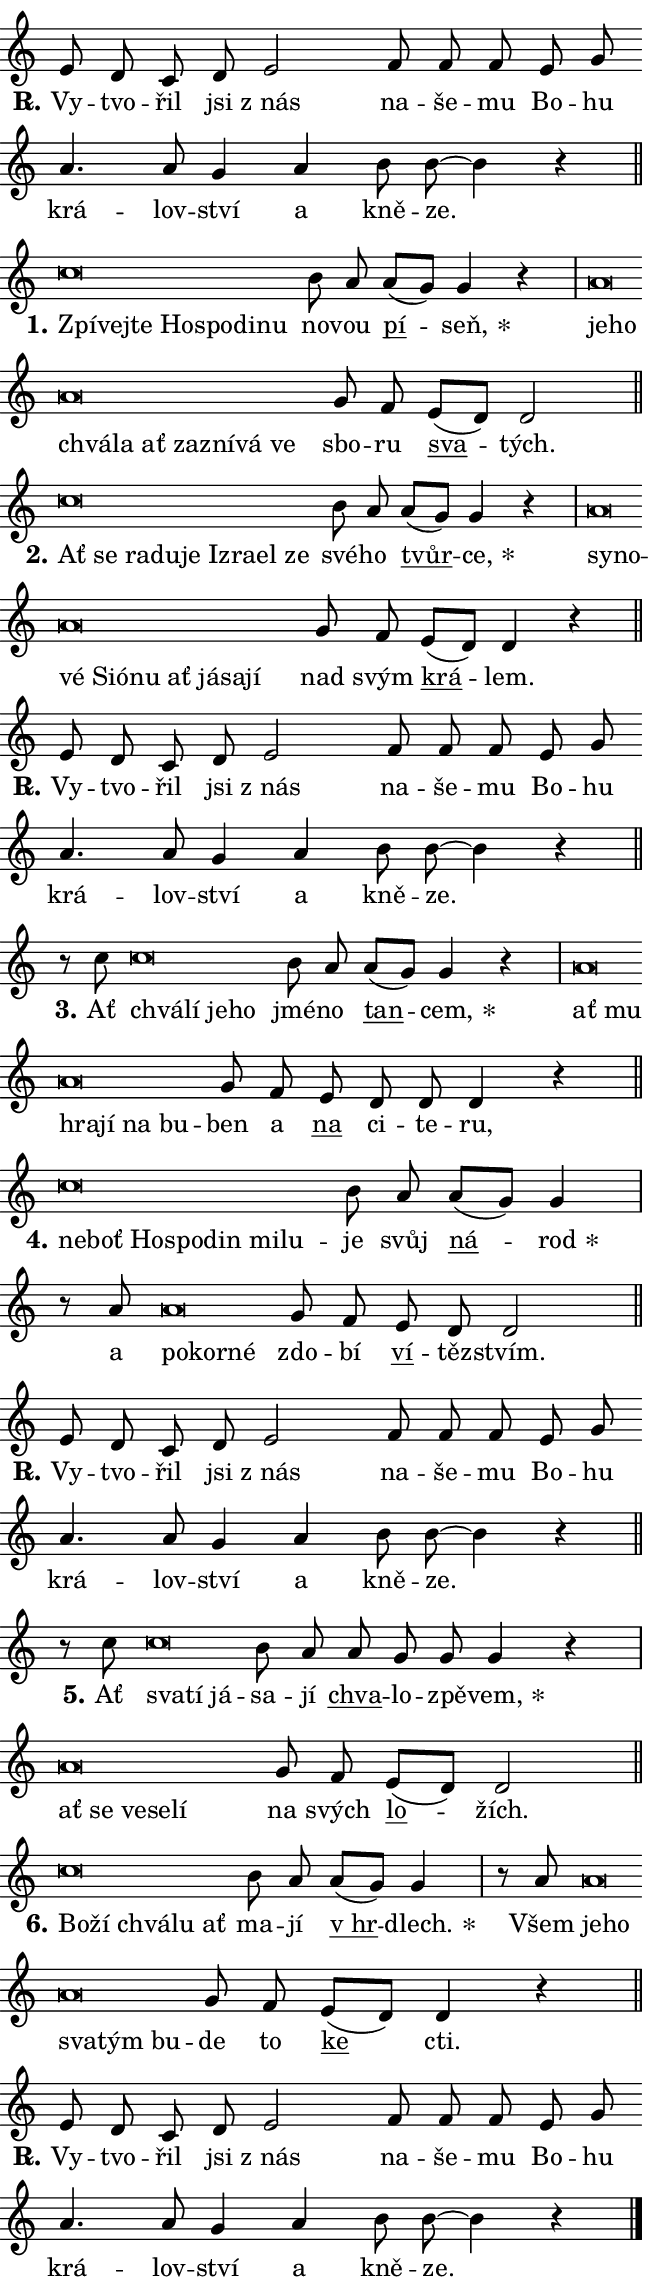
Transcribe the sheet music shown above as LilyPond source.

\version "2.24.0"
\header { tagline = "" }
\paper {
  indent = 0\cm
  top-margin = 0\cm
  right-margin = 0.13\cm % to fit lyric hyphens
  bottom-margin = 0\cm
  left-margin = 0\cm
  paper-width = 11\cm
  page-breaking = #ly:one-page-breaking
  system-system-spacing.basic-distance = #11
  score-system-spacing.basic-distance = #11
  ragged-last = ##f
}


%% Author: Thomas Morley
%% https://lists.gnu.org/archive/html/lilypond-user/2020-05/msg00002.html
#(define (line-position grob)
"Returns position of @var[grob} in current system:
   @code{'start}, if at first time-step
   @code{'end}, if at last time-step
   @code{'middle} otherwise
"
  (let* ((col (ly:item-get-column grob))
         (ln (ly:grob-object col 'left-neighbor))
         (rn (ly:grob-object col 'right-neighbor))
         (col-to-check-left (if (ly:grob? ln) ln col))
         (col-to-check-right (if (ly:grob? rn) rn col))
         (break-dir-left
           (and
             (ly:grob-property col-to-check-left 'non-musical #f)
             (ly:item-break-dir col-to-check-left)))
         (break-dir-right
           (and
             (ly:grob-property col-to-check-right 'non-musical #f)
             (ly:item-break-dir col-to-check-right))))
        (cond ((eqv? 1 break-dir-left) 'start)
              ((eqv? -1 break-dir-right) 'end)
              (else 'middle))))

#(define (tranparent-at-line-position vctor)
  (lambda (grob)
  "Relying on @code{line-position} select the relevant enry from @var{vctor}.
Used to determine transparency,"
    (case (line-position grob)
      ((end) (not (vector-ref vctor 0)))
      ((middle) (not (vector-ref vctor 1)))
      ((start) (not (vector-ref vctor 2))))))

noteHeadBreakVisibility =
#(define-music-function (break-visibility)(vector?)
"Makes @code{NoteHead}s transparent relying on @var{break-visibility}"
#{
  \override NoteHead.transparent =
    #(tranparent-at-line-position break-visibility)
#})

#(define delete-ledgers-for-transparent-note-heads
  (lambda (grob)
    "Reads whether a @code{NoteHead} is transparent.
If so this @code{NoteHead} is removed from @code{'note-heads} from
@var{grob}, which is supposed to be @code{LedgerLineSpanner}.
As a result ledgers are not printed for this @code{NoteHead}"
    (let* ((nhds-array (ly:grob-object grob 'note-heads))
           (nhds-list
             (if (ly:grob-array? nhds-array)
                 (ly:grob-array->list nhds-array)
                 '()))
           ;; Relies on the transparent-property being done before
           ;; Staff.LedgerLineSpanner.after-line-breaking is executed.
           ;; This is fragile ...
           (to-keep
             (remove
               (lambda (nhd)
                 (ly:grob-property nhd 'transparent #f))
               nhds-list)))
      ;; TODO find a better method to iterate over grob-arrays, similiar
      ;; to filter/remove etc for lists
      ;; For now rebuilt from scratch
      (set! (ly:grob-object grob 'note-heads)  '())
      (for-each
        (lambda (nhd)
          (ly:pointer-group-interface::add-grob grob 'note-heads nhd))
        to-keep))))

squashNotes = {
  \override NoteHead.X-extent = #'(-0.2 . 0.2)
  \override NoteHead.Y-extent = #'(-0.75 . 0)
  \override NoteHead.stencil =
    #(lambda (grob)
       (let ((pos (ly:grob-property grob 'staff-position)))
         (begin
           (if (< pos -7) (display "ERROR: Lower brevis then expected\n") (display ""))
           (if (<= pos -6) ly:text-interface::print ly:note-head::print))))
}
unSquashNotes = {
  \revert NoteHead.X-extent
  \revert NoteHead.Y-extent
  \revert NoteHead.stencil
}

hideNotes = \noteHeadBreakVisibility #begin-of-line-visible
unHideNotes = \noteHeadBreakVisibility #all-visible

% work-around for resetting accidentals
% https://lilypond.org/doc/v2.23/Documentation/notation/displaying-rhythms#unmetered-music
cadenzaMeasure = {
  \cadenzaOff
  \partial 1024 s1024
  \cadenzaOn
}

#(define-markup-command (accent layout props text) (markup?)
  "Underline accented syllable"
  (interpret-markup layout props
    #{\markup \override #'(offset . 4.3) \underline { #text }#}))

responsum = \markup \concat {
  "R" \hspace #-1.05 \path #0.1 #'((moveto 0 0.07) (lineto 0.9 0.8)) \hspace #0.05 "."
}

spaceSize = #0.6828661417322834 % exact space size for TeX Gyre Schola

\layout {
  \context {
    \Staff
    \remove "Time_signature_engraver"
    \override LedgerLineSpanner.after-line-breaking = #delete-ledgers-for-transparent-note-heads
  }
  \context {
    \Lyrics {
      \override LyricSpace.minimum-distance = \spaceSize
      \override LyricText.font-name = #"TeX Gyre Schola"
      \override LyricText.font-size = 1
      \override StanzaNumber.font-name = #"TeX Gyre Schola Bold"
      \override StanzaNumber.font-size = 1
    }
  }
  \context {
    \Score 
    \override NoteHead.text =
      #(lambda (grob) 
        (let ((pos (ly:grob-property grob 'staff-position)))
          #{\markup {
            \combine
              \halign #-0.55 \raise #(if (= pos -6) 0 0.5) \override #'(thickness . 2) \draw-line #'(3.2 . 0)
              \musicglyph "noteheads.sM1"
          }#}))
  }
}

% magnetic-lyrics.ily
%
%   written by
%     Jean Abou Samra <jean@abou-samra.fr>
%     Werner Lemberg <wl@gnu.org>
%
%   adapted by
%     Jiri Hon <jiri.hon@gmail.com>
%
% Version 2022-Apr-15

% https://www.mail-archive.com/lilypond-user@gnu.org/msg149350.html

#(define (Left_hyphen_pointer_engraver context)
   "Collect syllable-hyphen-syllable occurrences in lyrics and store
them in properties.  This engraver only looks to the left.  For
example, if the lyrics input is @code{foo -- bar}, it does the
following.

@itemize @bullet
@item
Set the @code{text} property of the @code{LyricHyphen} grob between
@q{foo} and @q{bar} to @code{foo}.

@item
Set the @code{left-hyphen} property of the @code{LyricText} grob with
text @q{foo} to the @code{LyricHyphen} grob between @q{foo} and
@q{bar}.
@end itemize

Use this auxiliary engraver in combination with the
@code{lyric-@/text::@/apply-@/magnetic-@/offset!} hook."
   (let ((hyphen #f)
         (text #f))
     (make-engraver
      (acknowledgers
       ((lyric-syllable-interface engraver grob source-engraver)
        (set! text grob)))
      (end-acknowledgers
       ((lyric-hyphen-interface engraver grob source-engraver)
        ;(when (not (grob::has-interface grob 'lyric-space-interface))
          (set! hyphen grob)));)
      ((stop-translation-timestep engraver)
       (when (and text hyphen)
         (ly:grob-set-object! text 'left-hyphen hyphen))
       (set! text #f)
       (set! hyphen #f)))))

#(define (lyric-text::apply-magnetic-offset! grob)
   "If the space between two syllables is less than the value in
property @code{LyricText@/.details@/.squash-threshold}, move the right
syllable to the left so that it gets concatenated with the left
syllable.

Use this function as a hook for
@code{LyricText@/.after-@/line-@/breaking} if the
@code{Left_@/hyphen_@/pointer_@/engraver} is active."
   (let ((hyphen (ly:grob-object grob 'left-hyphen #f)))
     (when hyphen
       (let ((left-text (ly:spanner-bound hyphen LEFT)))
         (when (grob::has-interface left-text 'lyric-syllable-interface)
           (let* ((common (ly:grob-common-refpoint grob left-text X))
                  (this-x-ext (ly:grob-extent grob common X))
                  (left-x-ext
                   (begin
                     ;; Trigger magnetism for left-text.
                     (ly:grob-property left-text 'after-line-breaking)
                     (ly:grob-extent left-text common X)))
                  ;; `delta` is the gap width between two syllables.
                  (delta (- (interval-start this-x-ext)
                            (interval-end left-x-ext)))
                  (details (ly:grob-property grob 'details))
                  (threshold (assoc-get 'squash-threshold details 0.2)))
             (when (< delta threshold)
               (let* (;; We have to manipulate the input text so that
                      ;; ligatures crossing syllable boundaries are not
                      ;; disabled.  For languages based on the Latin
                      ;; script this is essentially a beautification.
                      ;; However, for non-Western scripts it can be a
                      ;; necessity.
                      (lt (ly:grob-property left-text 'text))
                      (rt (ly:grob-property grob 'text))
                      (is-space (grob::has-interface hyphen 'lyric-space-interface))
                      (space (if is-space " " ""))
                      (extra-delta (if is-space spaceSize 0))
                      ;; Append new syllable.
                      (ltrt-space (if (and (string? lt) (string? rt))
                                (string-append lt space rt)
                                (make-concat-markup (list lt space rt))))
                      ;; Right-align `ltrt` to the right side.
                      (ltrt-space-markup (grob-interpret-markup
                               grob
                               (make-translate-markup
                                (cons (interval-length this-x-ext) 0)
                                (make-right-align-markup ltrt-space)))))
                 (begin
                   ;; Don't print `left-text`.
                   (ly:grob-set-property! left-text 'stencil #f)
                   ;; Set text and stencil (which holds all collected
                   ;; syllables so far) and shift it to the left.
                   (ly:grob-set-property! grob 'text ltrt-space)
                   (ly:grob-set-property! grob 'stencil ltrt-space-markup)
                   (ly:grob-translate-axis! grob (- (- delta extra-delta)) X))))))))))


#(define (lyric-hyphen::displace-bounds-first grob)
   ;; Make very sure this callback isn't triggered too early.
   (let ((left (ly:spanner-bound grob LEFT))
         (right (ly:spanner-bound grob RIGHT)))
     (ly:grob-property left 'after-line-breaking)
     (ly:grob-property right 'after-line-breaking)
     (ly:lyric-hyphen::print grob)))

squashThreshold = #0.4

\layout {
  \context {
    \Lyrics
    \consists #Left_hyphen_pointer_engraver
    \override LyricText.after-line-breaking =
      #lyric-text::apply-magnetic-offset!
    \override LyricHyphen.stencil = #lyric-hyphen::displace-bounds-first
    \override LyricText.details.squash-threshold = \squashThreshold
    \override LyricHyphen.minimum-distance = 0
    \override LyricHyphen.minimum-length = \squashThreshold
  }
}

squashText = \override LyricText.details.squash-threshold = 9999
unSquashText = \override LyricText.details.squash-threshold = \squashThreshold

leftText = \override LyricText.self-alignment-X = #LEFT
unLeftText = \revert LyricText.self-alignment-X

starOffset = #(lambda (grob) 
                (let ((x_offset (ly:self-alignment-interface::aligned-on-x-parent grob)))
                  (if (= x_offset 0) 0 (+ x_offset 1.2))))

star = #(define-music-function (syllable)(string?)
"Append star separator at the end of a syllable"
#{
  \once \override LyricText.X-offset = #starOffset
  \lyricmode { \markup {
    #syllable
    \override #'((font-name . "TeX Gyre Schola Bold")) \hspace #0.2 \lower #0.65 \larger "*"
  } }
#})

starAccent = #(define-music-function (syllable)(string?)
"Append star separator at the end of a syllable and make accent"
#{
  \once \override LyricText.X-offset = #starOffset
  \lyricmode { \markup {
    \accent #syllable
    \override #'((font-name . "TeX Gyre Schola Bold")) \hspace #0.2 \lower #0.65 \larger "*"
  } }
#})

breath = #(define-music-function (syllable)(string?)
"Append breathing indicator at the end of a syllable"
#{
  \lyricmode { \markup { #syllable "+" } }
#})

optionalBreath = #(define-music-function (syllable)(string?)
"Append optional breathing indicator at the end of a syllable"
#{
  \lyricmode { \markup { #syllable "(+)" } }
#})


\score {
    <<
        \new Voice = "melody" { \cadenzaOn \key c \major \relative { e'8 d c d e2 \bar "" f8 f f \bar "" e g \bar "" a4. a8 g4 \bar "" a b8 b~ b4 r \cadenzaMeasure \bar "||" \break } }
        \new Lyrics \lyricsto "melody" { \lyricmode { \set stanza = \responsum
Vy -- tvo -- řil jsi "z nás" na -- še -- mu Bo -- hu krá -- lov -- ství a kně -- ze. } }
    >>
    \layout {}
}

\score {
    <<
        \new Voice = "melody" { \cadenzaOn \key c \major \relative { \squashNotes c''\breve*1/16 \hideNotes \breve*1/16 \bar "" \breve*1/16 \bar "" \breve*1/16 \bar "" \breve*1/16 \bar "" \breve*1/16 \breve*1/16 \bar "" \unHideNotes \unSquashNotes b8 a \bar "" a[( g)] g4 r \cadenzaMeasure \bar "|" \squashNotes a\breve*1/16 \hideNotes \breve*1/16 \bar "" \breve*1/16 \bar "" \breve*1/16 \bar "" \breve*1/16 \bar "" \breve*1/16 \bar "" \breve*1/16 \bar "" \breve*1/16 \breve*1/16 \bar "" \unHideNotes \unSquashNotes g8 f \bar "" e[( d)] d2 \cadenzaMeasure \bar "||" \break } }
        \new Lyrics \lyricsto "melody" { \lyricmode { \set stanza = "1."
\leftText Zpí -- \squashText vej -- te Ho -- spo -- di -- nu \unLeftText \unSquashText no -- vou \markup \accent pí -- \star seň, \leftText je -- \squashText ho chvá -- la ať za -- zní -- vá ve \unLeftText \unSquashText sbo -- ru \markup \accent sva -- tých. } }
    >>
    \layout {}
}

\score {
    <<
        \new Voice = "melody" { \cadenzaOn \key c \major \relative { \squashNotes c''\breve*1/16 \hideNotes \breve*1/16 \bar "" \breve*1/16 \bar "" \breve*1/16 \bar "" \breve*1/16 \bar "" \breve*1/16 \bar "" \breve*1/16 \bar "" \breve*1/16 \breve*1/16 \bar "" \unHideNotes \unSquashNotes b8 a \bar "" a[( g)] g4 r \cadenzaMeasure \bar "|" \squashNotes a\breve*1/16 \hideNotes \breve*1/16 \bar "" \breve*1/16 \bar "" \breve*1/16 \bar "" \breve*1/16 \bar "" \breve*1/16 \bar "" \breve*1/16 \bar "" \breve*1/16 \bar "" \breve*1/16 \breve*1/16 \bar "" \unHideNotes \unSquashNotes g8 f \bar "" e[( d)] d4 r \cadenzaMeasure \bar "||" \break } }
        \new Lyrics \lyricsto "melody" { \lyricmode { \set stanza = "2."
\leftText Ať \squashText se ra -- du -- je Iz -- ra -- el ze \unLeftText \unSquashText své -- ho \markup \accent tvůr -- \star ce, \leftText sy -- \squashText no -- vé Si -- ó -- nu ať já -- sa -- jí \unLeftText \unSquashText nad svým \markup \accent krá -- lem. } }
    >>
    \layout {}
}

\score {
    <<
        \new Voice = "melody" { \cadenzaOn \key c \major \relative { e'8 d c d e2 \bar "" f8 f f \bar "" e g \bar "" a4. a8 g4 \bar "" a b8 b~ b4 r \cadenzaMeasure \bar "||" \break } }
        \new Lyrics \lyricsto "melody" { \lyricmode { \set stanza = \responsum
Vy -- tvo -- řil jsi "z nás" na -- še -- mu Bo -- hu krá -- lov -- ství a kně -- ze. } }
    >>
    \layout {}
}

\score {
    <<
        \new Voice = "melody" { \cadenzaOn \key c \major \relative { r8 c''8 \squashNotes c\breve*1/16 \hideNotes \breve*1/16 \bar "" \breve*1/16 \breve*1/16 \bar "" \unHideNotes \unSquashNotes b8 a \bar "" a[( g)] g4 r \cadenzaMeasure \bar "|" \squashNotes a\breve*1/16 \hideNotes \breve*1/16 \bar "" \breve*1/16 \bar "" \breve*1/16 \bar "" \breve*1/16 \breve*1/16 \bar "" \unHideNotes \unSquashNotes g8 f \bar "" e d d d4 r \cadenzaMeasure \bar "||" \break } }
        \new Lyrics \lyricsto "melody" { \lyricmode { \set stanza = "3."
Ať \leftText chvá -- \squashText lí je -- ho \unLeftText \unSquashText jmé -- no \markup \accent tan -- \star cem, \leftText ať \squashText mu hra -- jí na bu -- \unLeftText \unSquashText ben a \markup \accent na ci -- te -- ru, } }
    >>
    \layout {}
}

\score {
    <<
        \new Voice = "melody" { \cadenzaOn \key c \major \relative { \squashNotes c''\breve*1/16 \hideNotes \breve*1/16 \bar "" \breve*1/16 \bar "" \breve*1/16 \bar "" \breve*1/16 \bar "" \breve*1/16 \breve*1/16 \bar "" \unHideNotes \unSquashNotes b8 a \bar "" a[( g)] g4 \cadenzaMeasure \bar "|" r8 a8 \squashNotes a\breve*1/16 \hideNotes \breve*1/16 \breve*1/16 \bar "" \unHideNotes \unSquashNotes g8 f \bar "" e d d2 \cadenzaMeasure \bar "||" \break } }
        \new Lyrics \lyricsto "melody" { \lyricmode { \set stanza = "4."
\leftText ne -- \squashText boť Ho -- spo -- din mi -- lu -- \unLeftText \unSquashText je svůj \markup \accent ná -- \star rod a \leftText po -- \squashText kor -- né \unLeftText \unSquashText zdo -- bí \markup \accent ví -- těz -- stvím. } }
    >>
    \layout {}
}

\score {
    <<
        \new Voice = "melody" { \cadenzaOn \key c \major \relative { e'8 d c d e2 \bar "" f8 f f \bar "" e g \bar "" a4. a8 g4 \bar "" a b8 b~ b4 r \cadenzaMeasure \bar "||" \break } }
        \new Lyrics \lyricsto "melody" { \lyricmode { \set stanza = \responsum
Vy -- tvo -- řil jsi "z nás" na -- še -- mu Bo -- hu krá -- lov -- ství a kně -- ze. } }
    >>
    \layout {}
}

\score {
    <<
        \new Voice = "melody" { \cadenzaOn \key c \major \relative { r8 c''8 \squashNotes c\breve*1/16 \hideNotes \breve*1/16 \breve*1/16 \bar "" \unHideNotes \unSquashNotes b8 a \bar "" a g g g4 r \cadenzaMeasure \bar "|" \squashNotes a\breve*1/16 \hideNotes \breve*1/16 \bar "" \breve*1/16 \bar "" \breve*1/16 \breve*1/16 \bar "" \unHideNotes \unSquashNotes g8 f \bar "" e[( d)] d2 \cadenzaMeasure \bar "||" \break } }
        \new Lyrics \lyricsto "melody" { \lyricmode { \set stanza = "5."
Ať \leftText sva -- \squashText tí já -- \unLeftText \unSquashText sa -- jí \markup \accent chva -- lo -- zpě -- \star vem, \leftText ať \squashText se ve -- se -- lí \unLeftText \unSquashText na svých \markup \accent lo -- žích. } }
    >>
    \layout {}
}

\score {
    <<
        \new Voice = "melody" { \cadenzaOn \key c \major \relative { \squashNotes c''\breve*1/16 \hideNotes \breve*1/16 \bar "" \breve*1/16 \bar "" \breve*1/16 \breve*1/16 \bar "" \unHideNotes \unSquashNotes b8 a \bar "" a[( g)] g4 \cadenzaMeasure \bar "|" r8 a8 \squashNotes a\breve*1/16 \hideNotes \breve*1/16 \bar "" \breve*1/16 \bar "" \breve*1/16 \breve*1/16 \bar "" \unHideNotes \unSquashNotes g8 f \bar "" e[( d)] d4 r \cadenzaMeasure \bar "||" \break } }
        \new Lyrics \lyricsto "melody" { \lyricmode { \set stanza = "6."
\leftText Bo -- \squashText ží chvá -- lu ať \unLeftText \unSquashText ma -- jí \markup \accent "v hr" -- \star dlech. Všem \leftText je -- \squashText ho sva -- tým bu -- \unLeftText \unSquashText de to \markup \accent ke cti. } }
    >>
    \layout {}
}

\score {
    <<
        \new Voice = "melody" { \cadenzaOn \key c \major \relative { e'8 d c d e2 \bar "" f8 f f \bar "" e g \bar "" a4. a8 g4 \bar "" a b8 b~ b4 r \cadenzaMeasure \bar "||" \break } \bar "|." }
        \new Lyrics \lyricsto "melody" { \lyricmode { \set stanza = \responsum
Vy -- tvo -- řil jsi "z nás" na -- še -- mu Bo -- hu krá -- lov -- ství a kně -- ze. } }
    >>
    \layout {}
}
